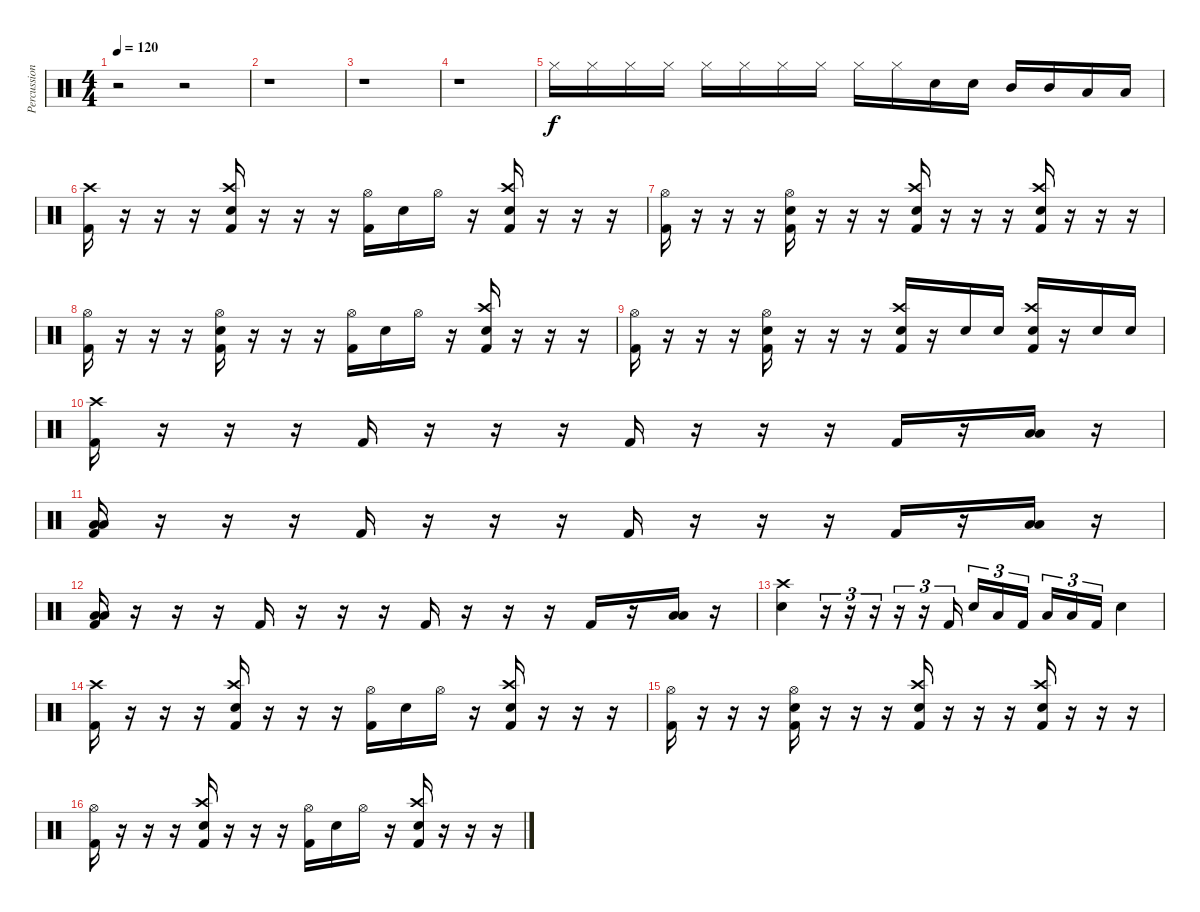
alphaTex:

\track ("Percussion" "Percussion") {instrument percussion}
\staff {score}
\articulation defaults
\ts (4 4)
\tempo 120
\clef neutral
\ks c
r.2{dy f} r.2 |
r.1 |
r.1 |
r.1 |
"Hi-Hat (closed)".16 "Hi-Hat (closed)".16 "Hi-Hat (closed)".16 "Hi-Hat (closed)".16 "Hi-Hat (closed)".16 "Hi-Hat (closed)".16 "Hi-Hat (closed)".16 "Hi-Hat (closed)".16 "Hi-Hat (closed)".16 "Hi-Hat (closed)".16 "Snare (hit) 2".16 "Snare (hit) 2".16 "Mid Tom (hit)".16 "Mid Tom (hit)".16 "Low Floor Tom (hit)".16 "Low Floor Tom (hit)".16 |
("Crash high (hit)" "Kick (hit) 2").16 r.16 r.16 r.16 ("Crash high (hit)" "Snare (hit) 2" "Kick (hit) 2").16 r.16 r.16 r.16 ("Hi-Hat (open)" "Kick (hit) 2").16 "Snare (hit) 2".16 "Hi-Hat (open)".16 r.16 ("Crash high (hit)" "Snare (hit) 2" "Kick (hit) 2").16 r.16 r.16 r.16 |
("Hi-Hat (open)" "Kick (hit) 2").16 r.16 r.16 r.16 ("Hi-Hat (open)" "Snare (hit) 2" "Kick (hit) 2").16 r.16 r.16 r.16 ("Crash high (hit)" "Snare (hit) 2" "Kick (hit) 2").16 r.16 r.16 r.16 ("Crash high (hit)" "Snare (hit) 2" "Kick (hit) 2").16 r.16 r.16 r.16 |
("Hi-Hat (open)" "Kick (hit) 2").16 r.16 r.16 r.16 ("Hi-Hat (open)" "Snare (hit) 2" "Kick (hit) 2").16 r.16 r.16 r.16 ("Hi-Hat (open)" "Kick (hit) 2").16 "Snare (hit) 2".16 "Hi-Hat (open)".16 r.16 ("Crash high (hit)" "Snare (hit) 2" "Kick (hit) 2").16 r.16 r.16 r.16 |
("Hi-Hat (open)" "Kick (hit) 2").16 r.16 r.16 r.16 ("Hi-Hat (open)" "Snare (hit) 2" "Kick (hit) 2").16 r.16 r.16 r.16 ("Crash high (hit)" "Snare (hit) 2" "Kick (hit) 2").16 r.16 "Snare (hit) 2".16 "Snare (hit) 2".16 ("Crash high (hit)" "Snare (hit) 2" "Kick (hit) 2").16 r.16 "Snare (hit) 2".16 "Snare (hit) 2".16 |
("Crash high (hit)" "Kick (hit) 2").16 r.16 r.16 r.16 "Kick (hit) 2".16 r.16 r.16 r.16 "Kick (hit) 2".16 r.16 r.16 r.16 "Kick (hit) 2".16 r.16 ("Low Tom (hit)" "Low Floor Tom (hit)").16 r.16 |
("Low Tom (hit)" "Low Floor Tom (hit)" "Kick (hit) 2").16 r.16 r.16 r.16 "Kick (hit) 2".16 r.16 r.16 r.16 "Kick (hit) 2".16 r.16 r.16 r.16 "Kick (hit) 2".16 r.16 ("Low Tom (hit)" "Low Floor Tom (hit)").16 r.16 |
("Low Tom (hit)" "Low Floor Tom (hit)" "Kick (hit) 2").16 r.16 r.16 r.16 "Kick (hit) 2".16 r.16 r.16 r.16 "Kick (hit) 2".16 r.16 r.16 r.16 "Kick (hit) 2".16 r.16 ("Low Tom (hit)" "Low Floor Tom (hit)").16 r.16 |
("Crash high (hit)" "Snare (hit) 2").4 r.16{tu (3 2)} r.16{tu (3 2)} r.16{tu (3 2)} r.16{tu (3 2)} r.16{tu (3 2)} "Kick (hit) 2".16{tu (3 2)} "Snare (hit) 2".16{tu (3 2)} "Low Tom (hit)".16{tu (3 2)} "Kick (hit) 2".16{tu (3 2)} "Low Floor Tom (hit)".16{tu (3 2)} "Low Tom (hit)".16{tu (3 2)} "Kick (hit) 2".16{tu (3 2)} "Snare (hit) 2".4 |
("Crash high (hit)" "Kick (hit) 2").16 r.16 r.16 r.16 ("Crash high (hit)" "Snare (hit) 2" "Kick (hit) 2").16 r.16 r.16 r.16 ("Hi-Hat (open)" "Kick (hit) 2").16 "Snare (hit) 2".16 "Hi-Hat (open)".16 r.16 ("Crash high (hit)" "Snare (hit) 2" "Kick (hit) 2").16 r.16 r.16 r.16 |
("Hi-Hat (open)" "Kick (hit) 2").16 r.16 r.16 r.16 ("Hi-Hat (open)" "Snare (hit) 2" "Kick (hit) 2").16 r.16 r.16 r.16 ("Crash high (hit)" "Snare (hit) 2" "Kick (hit) 2").16 r.16 r.16 r.16 ("Crash high (hit)" "Snare (hit) 2" "Kick (hit) 2").16 r.16 r.16 r.16 |
("Hi-Hat (open)" "Kick (hit) 2").16 r.16 r.16 r.16 ("Crash high (hit)" "Snare (hit) 2" "Kick (hit) 2").16 r.16 r.16 r.16 ("Hi-Hat (open)" "Kick (hit) 2").16 "Snare (hit) 2".16 "Hi-Hat (open)".16 r.16 ("Crash high (hit)" "Snare (hit) 2" "Kick (hit) 2").16 r.16 r.16 r.16
